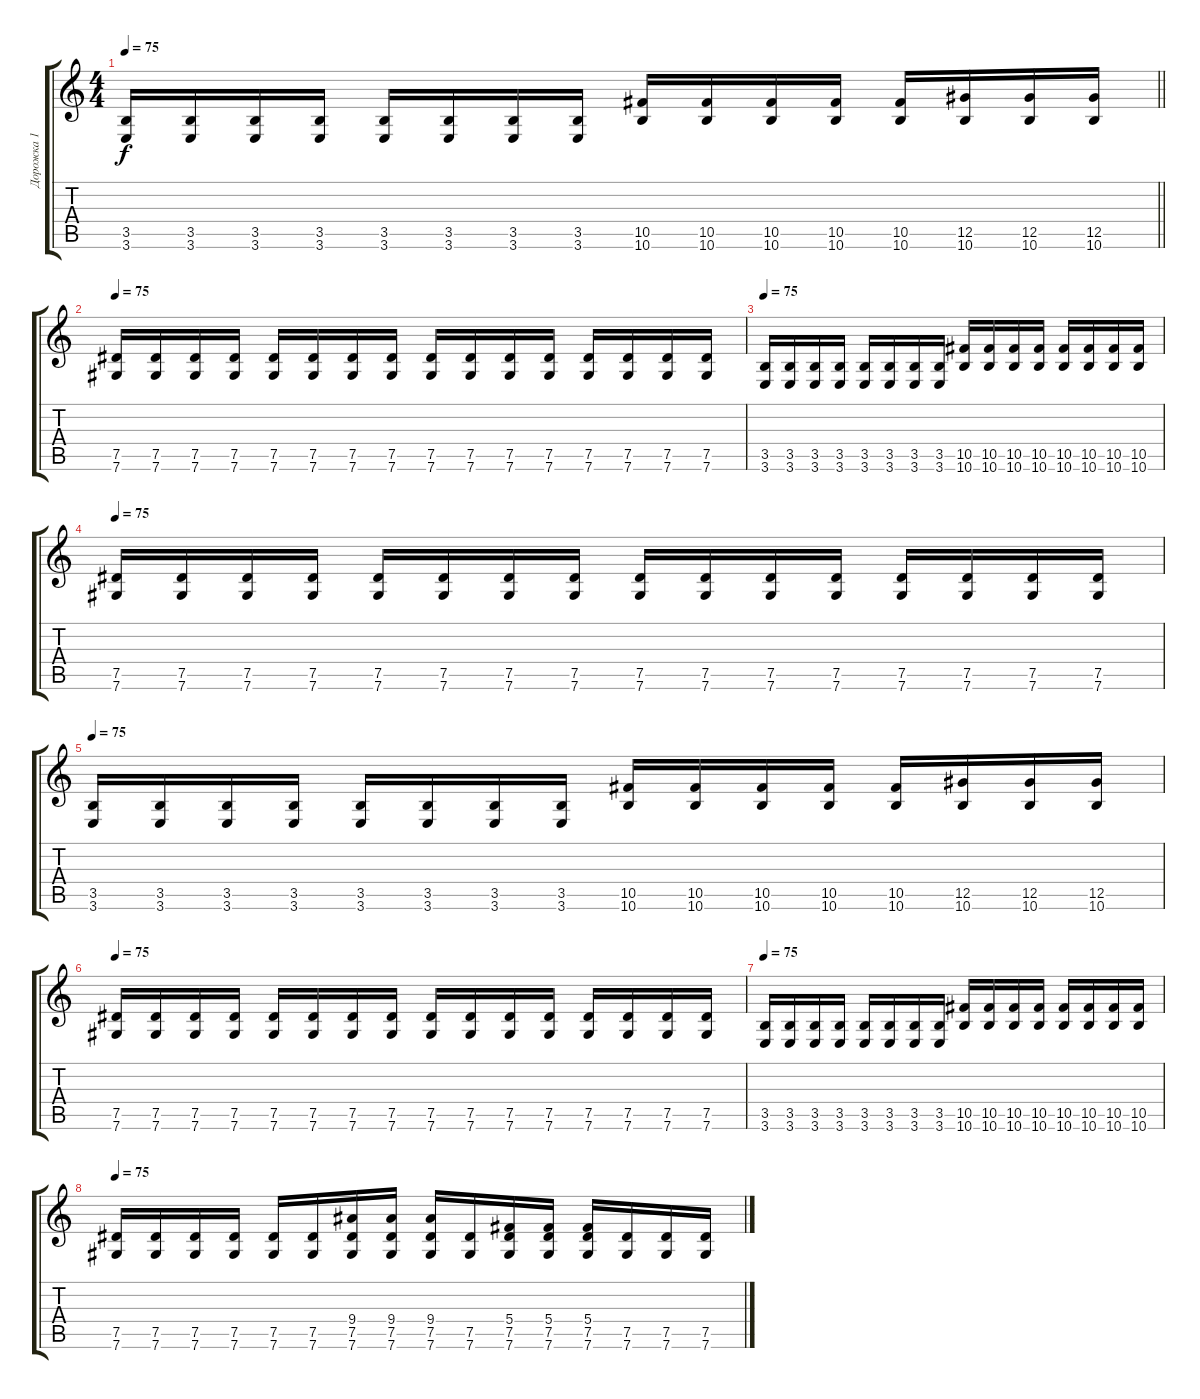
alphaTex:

\track ("Дорожка 1" "Дорожка 1") {instrument overdrivenguitar}
\staff {score tabs}
\tuning (Eb4 Bb3 Gb3 Db3 Ab2 Db2) {hide}
\ts (4 4)
\tempo 75
\clef g2
\barLineRight lightlight
\ks c
(3.5 3.6).16{dy f} (3.5 3.6).16 (3.5 3.6).16 (3.5 3.6).16 (3.5 3.6).16 (3.5 3.6).16 (3.5 3.6).16 (3.5 3.6).16 (10.5 10.6).16 (10.5 10.6).16 (10.5 10.6).16 (10.5 10.6).16 (10.5 10.6).16 (12.5 10.6).16 (12.5 10.6).16 (12.5 10.6).16 |
\section ("" "")
\tempo 75
(7.5 7.6).16 (7.5 7.6).16 (7.5 7.6).16 (7.5 7.6).16 (7.5 7.6).16 (7.5 7.6).16 (7.5 7.6).16 (7.5 7.6).16 (7.5 7.6).16 (7.5 7.6).16 (7.5 7.6).16 (7.5 7.6).16 (7.5 7.6).16 (7.5 7.6).16 (7.5 7.6).16 (7.5 7.6).16 |
\tempo 75
(3.5 3.6).16 (3.5 3.6).16 (3.5 3.6).16 (3.5 3.6).16 (3.5 3.6).16 (3.5 3.6).16 (3.5 3.6).16 (3.5 3.6).16 (10.5 10.6).16 (10.5 10.6).16 (10.5 10.6).16 (10.5 10.6).16 (10.5 10.6).16 (10.5 10.6).16 (10.5 10.6).16 (10.5 10.6).16 |
\tempo 75
(7.5 7.6).16 (7.5 7.6).16 (7.5 7.6).16 (7.5 7.6).16 (7.5 7.6).16 (7.5 7.6).16 (7.5 7.6).16 (7.5 7.6).16 (7.5 7.6).16 (7.5 7.6).16 (7.5 7.6).16 (7.5 7.6).16 (7.5 7.6).16 (7.5 7.6).16 (7.5 7.6).16 (7.5 7.6).16 |
\tempo 75
(3.5 3.6).16 (3.5 3.6).16 (3.5 3.6).16 (3.5 3.6).16 (3.5 3.6).16 (3.5 3.6).16 (3.5 3.6).16 (3.5 3.6).16 (10.5 10.6).16 (10.5 10.6).16 (10.5 10.6).16 (10.5 10.6).16 (10.5 10.6).16 (12.5 10.6).16 (12.5 10.6).16 (12.5 10.6).16 |
\tempo 75
(7.5 7.6).16 (7.5 7.6).16 (7.5 7.6).16 (7.5 7.6).16 (7.5 7.6).16 (7.5 7.6).16 (7.5 7.6).16 (7.5 7.6).16 (7.5 7.6).16 (7.5 7.6).16 (7.5 7.6).16 (7.5 7.6).16 (7.5 7.6).16 (7.5 7.6).16 (7.5 7.6).16 (7.5 7.6).16 |
\tempo 75
(3.5 3.6).16 (3.5 3.6).16 (3.5 3.6).16 (3.5 3.6).16 (3.5 3.6).16 (3.5 3.6).16 (3.5 3.6).16 (3.5 3.6).16 (10.5 10.6).16 (10.5 10.6).16 (10.5 10.6).16 (10.5 10.6).16 (10.5 10.6).16 (10.5 10.6).16 (10.5 10.6).16 (10.5 10.6).16 |
\tempo 75
(7.5 7.6).16 (7.5 7.6).16 (7.5 7.6).16 (7.5 7.6).16 (7.5 7.6).16 (7.5 7.6).16 (9.4 7.5 7.6).16 (9.4 7.5 7.6).16 (9.4 7.5 7.6).16 (7.5 7.6).16 (5.4 7.5 7.6).16 (5.4 7.5 7.6).16 (5.4 7.5 7.6).16 (7.5 7.6).16 (7.5 7.6).16 (7.5 7.6).16
